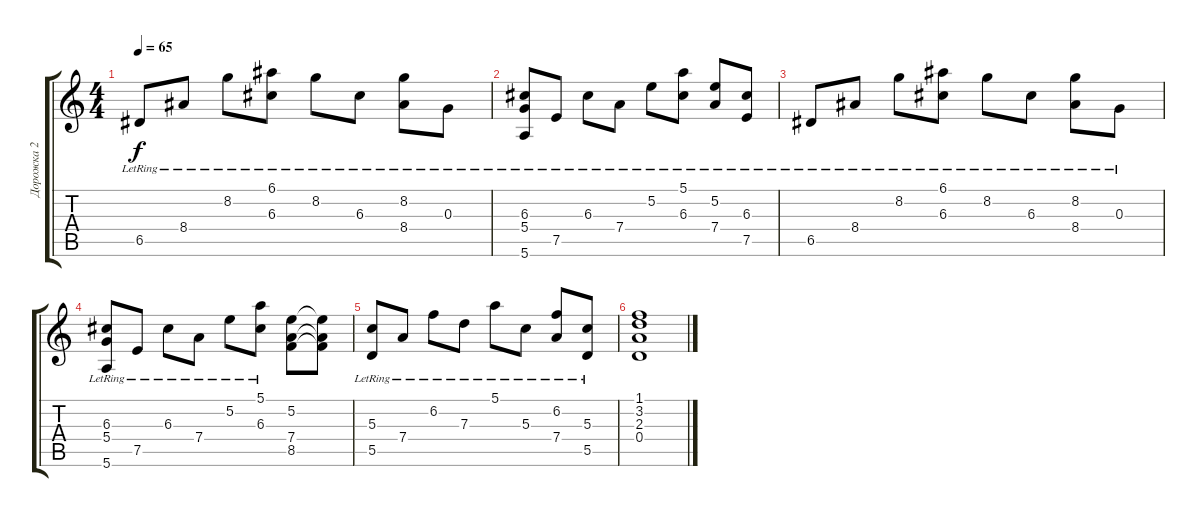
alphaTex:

\track ("Дорожка 2" "Дорожка 2") {instrument acousticguitarnylon}
\staff {score tabs}
\tuning (E4 B3 G3 D3 A2 E2) {hide}
\ts (4 4)
\tempo 65
\clef g2
\ks c
6.5{lr}.8{dy f} 8.4{lr}.8 8.2{lr}.8 (6.1{lr} 6.3{lr}).8 8.2{lr}.8 6.3{lr}.8 (8.2{lr} 8.4{lr}).8 0.3{lr}.8 |
(6.3{lr} 5.4{lr} 5.6{lr}).8 7.5{lr}.8 6.3{lr}.8 7.4{lr}.8 5.2{lr}.8 (5.1{lr} 6.3{lr}).8 (5.2{lr} 7.4{lr}).8 (6.3{lr} 7.5{lr}).8 |
6.5{lr}.8 8.4{lr}.8 8.2{lr}.8 (6.1{lr} 6.3{lr}).8 8.2{lr}.8 6.3{lr}.8 (8.2{lr} 8.4{lr}).8 0.3{lr}.8 |
(6.3{lr} 5.4{lr} 5.6{lr}).8 7.5{lr}.8 6.3{lr}.8 7.4{lr}.8 5.2{lr}.8 (5.1{lr} 6.3{lr}).8 (5.2 7.4 8.5).8 (5.2{t} 7.4{t} 8.5{t}).8 |
(5.3{lr} 5.5{lr}).8 7.4{lr}.8 6.2{lr}.8 7.3{lr}.8 5.1{lr}.8 5.3{lr}.8 (6.2{lr} 7.4{lr}).8 (5.3{lr} 5.5{lr}).8 |
(1.1 3.2 2.3 0.4).1
